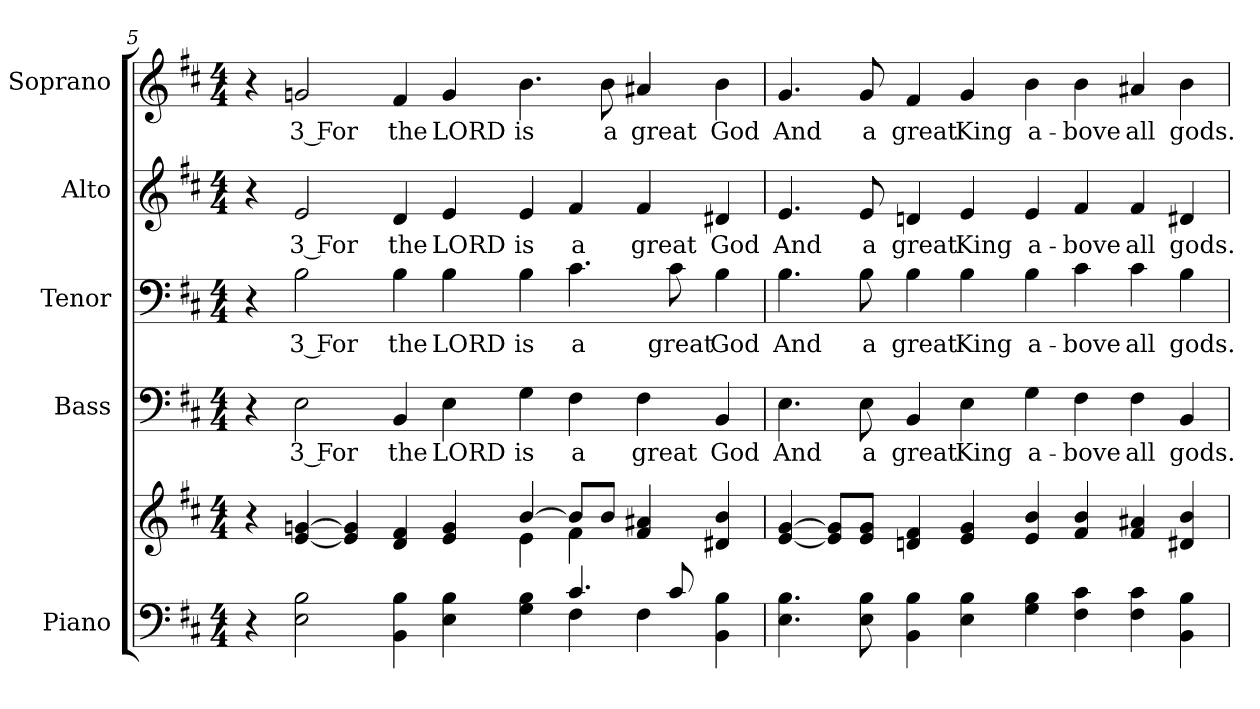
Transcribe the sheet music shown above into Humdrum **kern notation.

**kern	**kern	**kern	**text	**kern	**text	**kern	**text	**kern	**text
*part5	*part5	*part4	*part4	*part3	*part3	*part2	*part2	*part1	*part1
*staff6	*staff5	*staff4	*staff4	*staff3	*staff3	*staff2	*staff2	*staff1	*staff1
*I"Piano	*	*I"Bass	*	*I"Tenor	*	*I"Alto	*	*I"Soprano	*
*I'Pno.	*	*I'B.	*	*I'T.	*	*I'A.	*	*I'S.	*
!!LO:PB:g=z
*clefF4	*clefG2	*clefF4	*	*clefF4	*	*clefG2	*	*clefG2	*
*k[f#c#]	*k[f#c#]	*k[f#c#]	*	*k[f#c#]	*	*k[f#c#]	*	*k[f#c#]	*
*D:	*D:	*D:	*	*D:	*	*D:	*	*D:	*
*M4/4	*M4/4	*M4/4	*	*M4/4	*	*M4/4	*	*M4/4	*
=5	=5	=5	=5	=5	=5	=5	=5	=5	=5
*^	*^	*	*	*	*	*	*	*	*
4r	1ryy	4r	2ryy	4r	.	4r	.	4r	.	4r	.
!	!	!	!	!	!LO:LY:b:color=#000000	!	!	!	!	!	!
!	!	!	!	!	!	!	!LO:LY:b:color=#000000	!	!	!	!
!	!	!	!	!	!	!	!	!	!LO:LY:b:color=#000000	!	!
!	!	!	!	!	!	!	!	!	!	!	!LO:LY:b:color=#000000
2Ei\ 2Bi	.	[<4ei/ [>4gni	.	2Ei\	3 For	2Bi\	3 For	2ei/	3 For	2gni/	3 For
.	.	4ei/] 4gi]	2ryy	.	.	.	.	.	.	.	.
!	!	!	!	!	!LO:LY:b:color=#000000	!	!	!	!	!	!
!	!	!	!	!	!	!	!LO:LY:b:color=#000000	!	!	!	!
!	!	!	!	!	!	!	!	!	!LO:LY:b:color=#000000	!	!
!	!	!	!	!	!	!	!	!	!	!	!LO:LY:b:color=#000000
4BBi\ 4Bi	.	4di/ 4f#i	.	4BBi/	the	4Bi\	the	4di/	the	4f#i/	the
!	!	!	!	!	!LO:LY:b:color=#000000	!	!	!	!	!	!
!	!	!	!	!	!	!	!LO:LY:b:color=#000000	!	!	!	!
!	!	!	!	!	!	!	!	!	!LO:LY:b:color=#000000	!	!
!	!	!	!	!	!	!	!	!	!	!	!LO:LY:b:color=#000000
4Ei\ 4Bi	2ryy	4ei/ 4gi	4ryy	4Ei\	LORD	4Bi\	LORD	4ei/	LORD	4gi/	LORD
!	!	!	!	!	!LO:LY:b:color=#000000	!	!	!	!	!	!
!	!	!	!	!	!	!	!LO:LY:b:color=#000000	!	!	!	!
!	!	!	!	!	!	!	!	!	!LO:LY:b:color=#000000	!	!
!	!	!	!	!	!	!	!	!	!	!	!LO:LY:b:color=#000000
4Gi\ 4Bi	.	[>4bi/	4ei\	4Gi\	is	4Bi\	is	4ei/	is	4.bi\	is
!	!	!	!	!	!LO:LY:b:color=#000000	!	!	!	!	!	!
!	!	!	!	!	!	!	!LO:LY:b:color=#000000	!	!	!	!
!	!	!	!	!	!	!	!	!	!LO:LY:b:color=#000000	!	!
4.c#i/	4F#i\	8bi/L]	4f#i\	4F#i\	a	4.c#i\	a	4f#i/	a	.	.
!	!	!	!	!	!	!	!	!	!	!	!LO:LY:b:color=#000000
.	.	8bi/J	.	.	.	.	.	.	.	8bi\	a
!	!	!	!	!	!LO:LY:b:color=#000000	!	!	!	!	!	!
!	!	!	!	!	!	!	!	!	!LO:LY:b:color=#000000	!	!
!	!	!	!	!	!	!	!	!	!	!	!LO:LY:b:color=#000000
.	4F#i\	4f#i/ 4a#Xi	4ryy	4F#i\	great	.	.	4f#i/	great	4a#Xi/	great
!	!	!	!	!	!	!	!LO:LY:b:color=#000000	!	!	!	!
8c#i/	.	.	.	.	.	8c#i\	great	.	.	.	.
!	!	!	!	!	!LO:LY:b:color=#000000	!	!	!	!	!	!
!	!	!	!	!	!	!	!LO:LY:b:color=#000000	!	!	!	!
!	!	!	!	!	!	!	!	!	!LO:LY:b:color=#000000	!	!
!	!	!	!	!	!	!	!	!	!	!	!LO:LY:b:color=#000000
4BBi\ 4Bi	4ryy	4d#Xi/ 4bi	4ryy	4BBi/	God	4Bi\	God	4d#Xi/	God	4bi\	God
*v	*v	*	*	*	*	*	*	*	*	*	*
*	*v	*v	*	*	*	*	*	*	*	*
!!LO:PB:g=z
=6	=6	=6	=6	=6	=6	=6	=6	=6	=6
*^	*^	*	*	*	*	*	*	*	*
!	!	!	!	!	!LO:LY:b:color=#000000	!	!	!	!	!	!
*v	*v	*	*	*	*	*	*	*	*	*	*
*	*v	*v	*	*	*	*	*	*	*	*
*^	*^	*	*	*	*	*	*	*	*
!	!	!	!	!	!	!	!LO:LY:b:color=#000000	!	!	!	!
*v	*v	*	*	*	*	*	*	*	*	*	*
*	*v	*v	*	*	*	*	*	*	*	*
*^	*^	*	*	*	*	*	*	*	*
!	!	!	!	!	!	!	!	!	!LO:LY:b:color=#000000	!	!
*v	*v	*	*	*	*	*	*	*	*	*	*
*	*v	*v	*	*	*	*	*	*	*	*
*^	*^	*	*	*	*	*	*	*	*
!	!	!	!	!	!	!	!	!	!	!	!LO:LY:b:color=#000000
*v	*v	*	*	*	*	*	*	*	*	*	*
*	*v	*v	*	*	*	*	*	*	*	*
4.Ei\ 4.Bi	[<4ei/ [>4gi	4.Ei\	And	4.Bi\	And	4.ei/	And	4.gi/	And
.	8ei/] 8gi]L	.	.	.	.	.	.	.	.
!	!	!	!LO:LY:b:color=#000000	!	!	!	!	!	!
!	!	!	!	!	!LO:LY:b:color=#000000	!	!	!	!
!	!	!	!	!	!	!	!LO:LY:b:color=#000000	!	!
!	!	!	!	!	!	!	!	!	!LO:LY:b:color=#000000
8Ei\ 8Bi	8ei/ 8giJ	8Ei\	a	8Bi\	a	8ei/	a	8gi/	a
!	!	!	!LO:LY:b:color=#000000	!	!	!	!	!	!
!	!	!	!	!	!LO:LY:b:color=#000000	!	!	!	!
!	!	!	!	!	!	!	!LO:LY:b:color=#000000	!	!
!	!	!	!	!	!	!	!	!	!LO:LY:b:color=#000000
4BBi\ 4Bi	4dni/ 4f#i	4BBi/	great	4Bi\	great	4dni/	great	4f#i/	great
!	!	!	!LO:LY:b:color=#000000	!	!	!	!	!	!
!	!	!	!	!	!LO:LY:b:color=#000000	!	!	!	!
!	!	!	!	!	!	!	!LO:LY:b:color=#000000	!	!
!	!	!	!	!	!	!	!	!	!LO:LY:b:color=#000000
4Ei\ 4Bi	4ei/ 4gi	4Ei\	King	4Bi\	King	4ei/	King	4gi/	King
!	!	!	!LO:LY:b:color=#000000	!	!	!	!	!	!
!	!	!	!	!	!LO:LY:b:color=#000000	!	!	!	!
!	!	!	!	!	!	!	!LO:LY:b:color=#000000	!	!
!	!	!	!	!	!	!	!	!	!LO:LY:b:color=#000000
4Gi\ 4Bi	4ei/ 4bi	4Gi\	a-	4Bi\	a-	4ei/	a-	4bi\	a-
!	!	!	!LO:LY:b:color=#000000	!	!	!	!	!	!
!	!	!	!	!	!LO:LY:b:color=#000000	!	!	!	!
!	!	!	!	!	!	!	!LO:LY:b:color=#000000	!	!
!	!	!	!	!	!	!	!	!	!LO:LY:b:color=#000000
4F#i\ 4c#i	4f#i/ 4bi	4F#i\	-bove	4c#i\	-bove	4f#i/	-bove	4bi\	-bove
!	!	!	!LO:LY:b:color=#000000	!	!	!	!	!	!
!	!	!	!	!	!LO:LY:b:color=#000000	!	!	!	!
!	!	!	!	!	!	!	!LO:LY:b:color=#000000	!	!
!	!	!	!	!	!	!	!	!	!LO:LY:b:color=#000000
4F#i\ 4c#i	4f#i/ 4a#Xi	4F#i\	all	4c#i\	all	4f#i/	all	4a#Xi/	all
!	!	!	!LO:LY:b:color=#000000	!	!	!	!	!	!
!	!	!	!	!	!LO:LY:b:color=#000000	!	!	!	!
!	!	!	!	!	!	!	!LO:LY:b:color=#000000	!	!
!	!	!	!	!	!	!	!	!	!LO:LY:b:color=#000000
4BBi\ 4Bi	4d#Xi/ 4bi	4BBi/	gods.	4Bi\	gods.	4d#Xi/	gods.	4bi\	gods.
=	=	=	=	=	=	=	=	=	=
*-	*-	*-	*-	*-	*-	*-	*-	*-	*-
